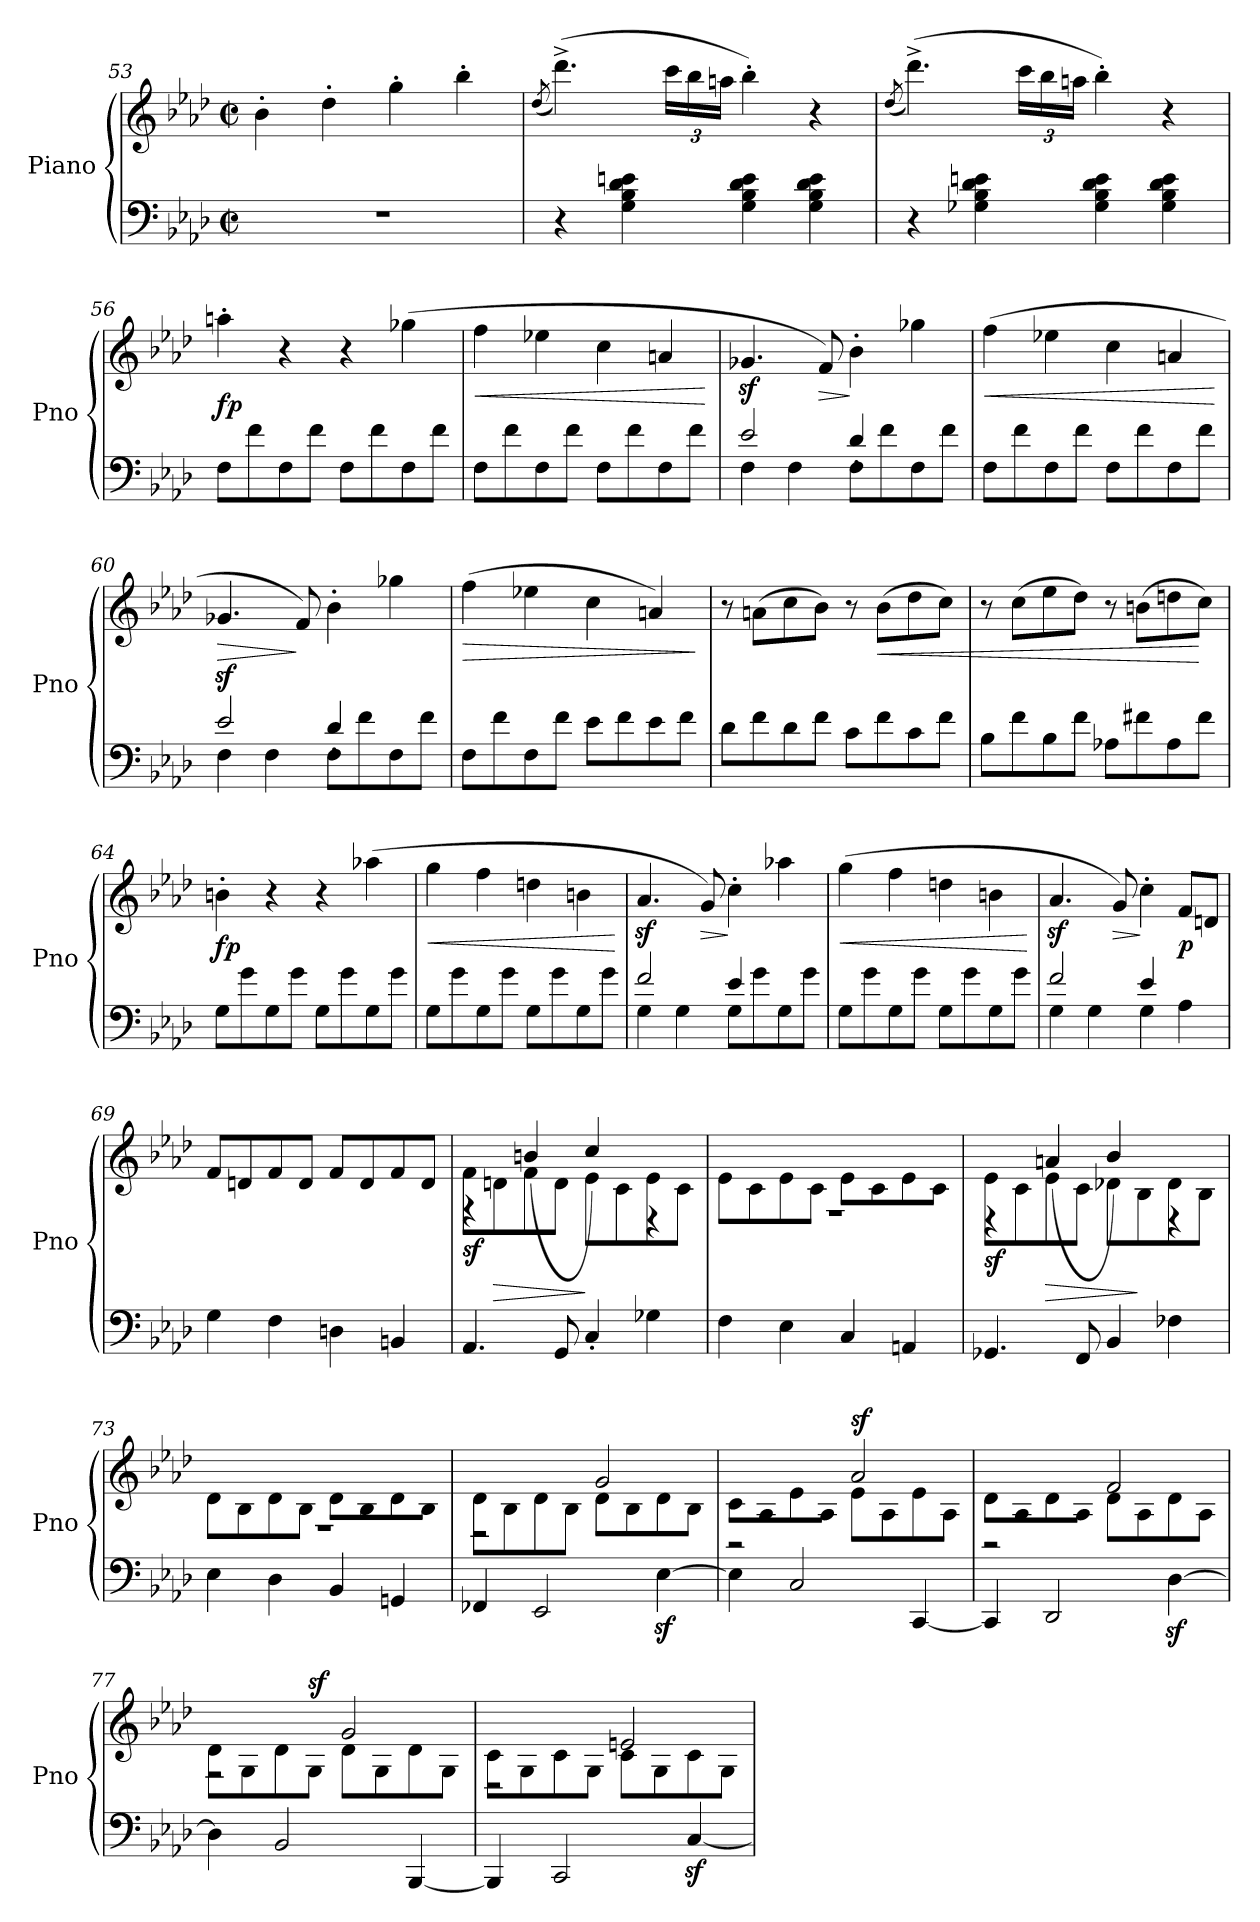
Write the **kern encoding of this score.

**kern	**kern	**dynam
*part1	*part1	*part1
*staff2	*staff1	*staff1/2
*I"Piano	*	*
*I'Pno	*	*
*clefF4	*clefG2	*
*k[b-e-a-d-]	*k[b-e-a-d-]	*
*M2/2	*M2/2	*
*met(c|)	*met(c|)	*
=53	=53	=53
1r	4b-'\	.
.	4dd-'\	.
.	4gg'\	.
.	4bb-'\	.
!!LO:LB:g=z
=54	=54	=54
.	(>8qdd-/	.
4r	(>4.ddd-^\)	.
4G\ 4B-\ 4d-\ 4en\	.	.
*	*Xbrackettup	*
.	24ccc\LL	.
.	24bb-\	.
.	24aan\JJ	.
4G\ 4B-\ 4d-\ 4e\	4bb-'\)	.
4G\ 4B-\ 4d-\ 4e\	4r	.
=55	=55	=55
.	(>8qdd-/	.
4r	(>4.ddd-^\)	.
4G-X\ 4B-\ 4d-\ 4en\	.	.
.	24ccc\LL	.
.	24bb-\	.
.	24aan\JJ	.
4G-\ 4B-\ 4d-\ 4e\	4bb-'\)	.
4G-\ 4B-\ 4d-\ 4e\	4r	.
=56	=56	=56
!	!	!LO:DY:a=2
8F\L	4aan'\	fp
8f\	.	.
8F\	4r	.
8f\J	.	.
8F\L	4r	.
8f\	.	.
8F\	(>4gg-X\	.
8f\J	.	.
=57	=57	=57
!	!	!LO:HP:b
8F\L	4ff\	<
8f\	.	.
8F\	4ee-X\	.
8f\J	.	.
8F\L	4cc\	.
8f\	.	.
8F\	4an/	.
8f\J	.	.
.	.	[
=58	=58	=58
*^	*	*
4F\	2e-/	4.g-Xz</	.
4F\	.	.	.
!	!	!	!LO:HP:b
.	.	8f/)	>
8F\L	4d-'/	4b-'\	]
8f\	.	.	.
8F\	4ryy	4gg-X\	.
8f\J	.	.	.
*v	*v	*	*
!!LO:LB:g=z
=59	=59	=59
!	!	!LO:HP:b
8F\L	(>4ff\	<
8f\	.	.
8F\	4ee-X\	.
8f\J	.	.
8F\L	4cc\	.
8f\	.	.
8F\	4an/	.
8f\J	.	.
.	.	[
=60	=60	=60
*^	*	*
!	!	!	!LO:HP:b
4F\	2e-/	4.g-Xz</	>
4F\	.	.	.
.	.	8f/)	]
8F\L	4d-'/	4b-'\	.
8f\	.	.	.
8F\	4ryy	4gg-X\	.
8f\J	.	.	.
*v	*v	*	*
=61	=61	=61
!	!	!LO:HP:b
8F\L	(>4ff\	>
8f\	.	.
8F\	4ee-X\	.
8f\J	.	.
8e-\L	4cc\	.
8f\	.	.
8e-\	4an/)	.
8f\J	.	.
.	.	]
=62	=62	=62
8d-\L	8r	.
8f\	(>8an\L	.
8d-\	8cc\	.
8f\J	8b-\J)	.
8c\L	8r	.
!	!	!LO:HP:b
8f\	(>8b-\L	<
8c\	8dd-\	.
8f\J	8cc\J)	.
=63	=63	=63
8B-\L	8r	.
8f\	(>8cc\L	.
8B-\	8ee-\	.
8f\J	8dd-\J)	.
8A-X\L	8r	.
8f#X\	(>8bn\L	.
8A-\	8ddn\	.
8f#\J	8cc\J)	[
!!LO:PB:g=z
=64	=64	=64
!	!	!LO:DY:b
8G\L	4bn'\	fp
8g\	.	.
8G\	4r	.
8g\J	.	.
8G\L	4r	.
8g\	.	.
8G\	(>4aa-X\	.
8g\J	.	.
=65	=65	=65
!	!	!LO:HP:b
8G\L	4gg\	<
8g\	.	.
8G\	4ff\	.
8g\J	.	.
8G\L	4ddn\	.
8g\	.	.
8G\	4bn\	.
8g\J	.	.
.	.	[
=66	=66	=66
*^	*	*
4G\	2f/	4.a-z</	.
4G\	.	.	.
!	!	!	!LO:HP:b
.	.	8g/)	>
8G\L	4e-'/	4cc'\	]
8g\	.	.	.
8G\	4ryy	4aa-X\	.
8g\J	.	.	.
*v	*v	*	*
=67	=67	=67
!	!	!LO:HP:b
8G\L	(>4gg\	<
8g\	.	.
8G\	4ff\	.
8g\J	.	.
8G\L	4ddn\	.
8g\	.	.
8G\	4bn\	.
8g\J	.	.
.	.	[
=68	=68	=68
*^	*	*
4G\	2f/	4.a-z</	.
4G\	.	.	.
!	!	!	!LO:HP:b
.	.	8g/)	>
4G\	4e-'/	4cc'\	]
!	!	!	!LO:DY:b
4A-\	4ryy	8f/L	p
.	.	8dn/J	.
*v	*v	*	*
!!LO:LB:g=z
=69	=69	=69
4G\	8f/L	.
.	8dn/	.
4F\	8f/	.
.	8d/J	.
4Dn\	8f/L	.
.	8d/	.
4BBn/	8f/	.
.	8d/J	.
=70	=70	=70
*	*^	*
!	!	!	!LO:DY:b
4.AA-/	8f\L	4r	sf
!	!	!	!LO:HP:b
.	8dn\	.	>
.	8f\	(>4bn/	.
8GG/	8d\J	.	.
4C'/	8e-\L	4cc/)	]
.	8c\	.	.
4G-X\	8e-\	4r	.
.	8c\J	.	.
=71	=71	=71	=71
4F\	8e-\L	1r	.
.	8c\	.	.
4E-\	8e-\	.	.
.	8c\J	.	.
4C/	8e-\L	.	.
.	8c\	.	.
4AAn/	8e-\	.	.
.	8c\J	.	.
=72	=72	=72	=72
!	!	!	!LO:DY:b
4.GG-X/	8e-\L	4r	sf
.	8c\	.	.
!	!	!	!LO:HP:b
.	8e-\	(>4an/	>
8FF/	8c\J	.	.
4BB-/	8d-X\L	4b-/)	.
.	8B-\	.	]
4F-X\	8d-\	4r	.
.	8B-\J	.	.
=73	=73	=73	=73
4E-\	8d-\L	1r	.
.	8B-\	.	.
4D-\	8d-\	.	.
.	8B-\J	.	.
4BB-/	8d-\L	.	.
.	8B-\	.	.
4GGn/	8d-\	.	.
.	8B-\J	.	.
!!LO:LB:g=z	!!
=74	=74	=74	=74
4FF-X/	8d-\L	2r	.
.	8B-\	.	.
2EE-/	8d-\	.	.
.	8B-\J	.	.
.	8d-\L	2g/	.
.	8B-\	.	.
[4E-z<\	8d-\	.	.
.	8B-\J	.	.
=75	=75	=75	=75
4E-\]	8c\L	2r	.
.	8A-\	.	.
2C/	8e-\	.	.
.	8A-\J	.	.
!	!	!	!LO:DY:a
.	8e-\L	2a-/	sf
.	8A-\	.	.
[4CC/	8e-\	.	.
.	8A-\J	.	.
=76	=76	=76	=76
4CC/]	8d-\L	2r	.
.	8A-\	.	.
2DD-/	8d-\	.	.
.	8A-\J	.	.
.	8d-\L	2f/	.
.	8A-\	.	.
[4D-z<\	8d-\	.	.
.	8A-\J	.	.
=77	=77	=77	=77
4D-\]	8d-\L	2r	.
.	8G\	.	.
2BB-/	8d-\	.	.
!	!	!	!LO:DY:a
.	8G\J	.	sf
.	8d-\L	2g/	.
.	8G\	.	.
[4BBB-/	8d-\	.	.
.	8G\J	.	.
=78	=78	=78	=78
4BBB-/]	8c\L	2r	.
.	8G\	.	.
2CC/	8c\	.	.
.	8G\J	.	.
.	8c\L	2en/	.
.	8G\	.	.
[4Cz</	8c\	.	.
.	8G\J	.	.
*	*v	*v	*
=	=	=
*-	*-	*-
